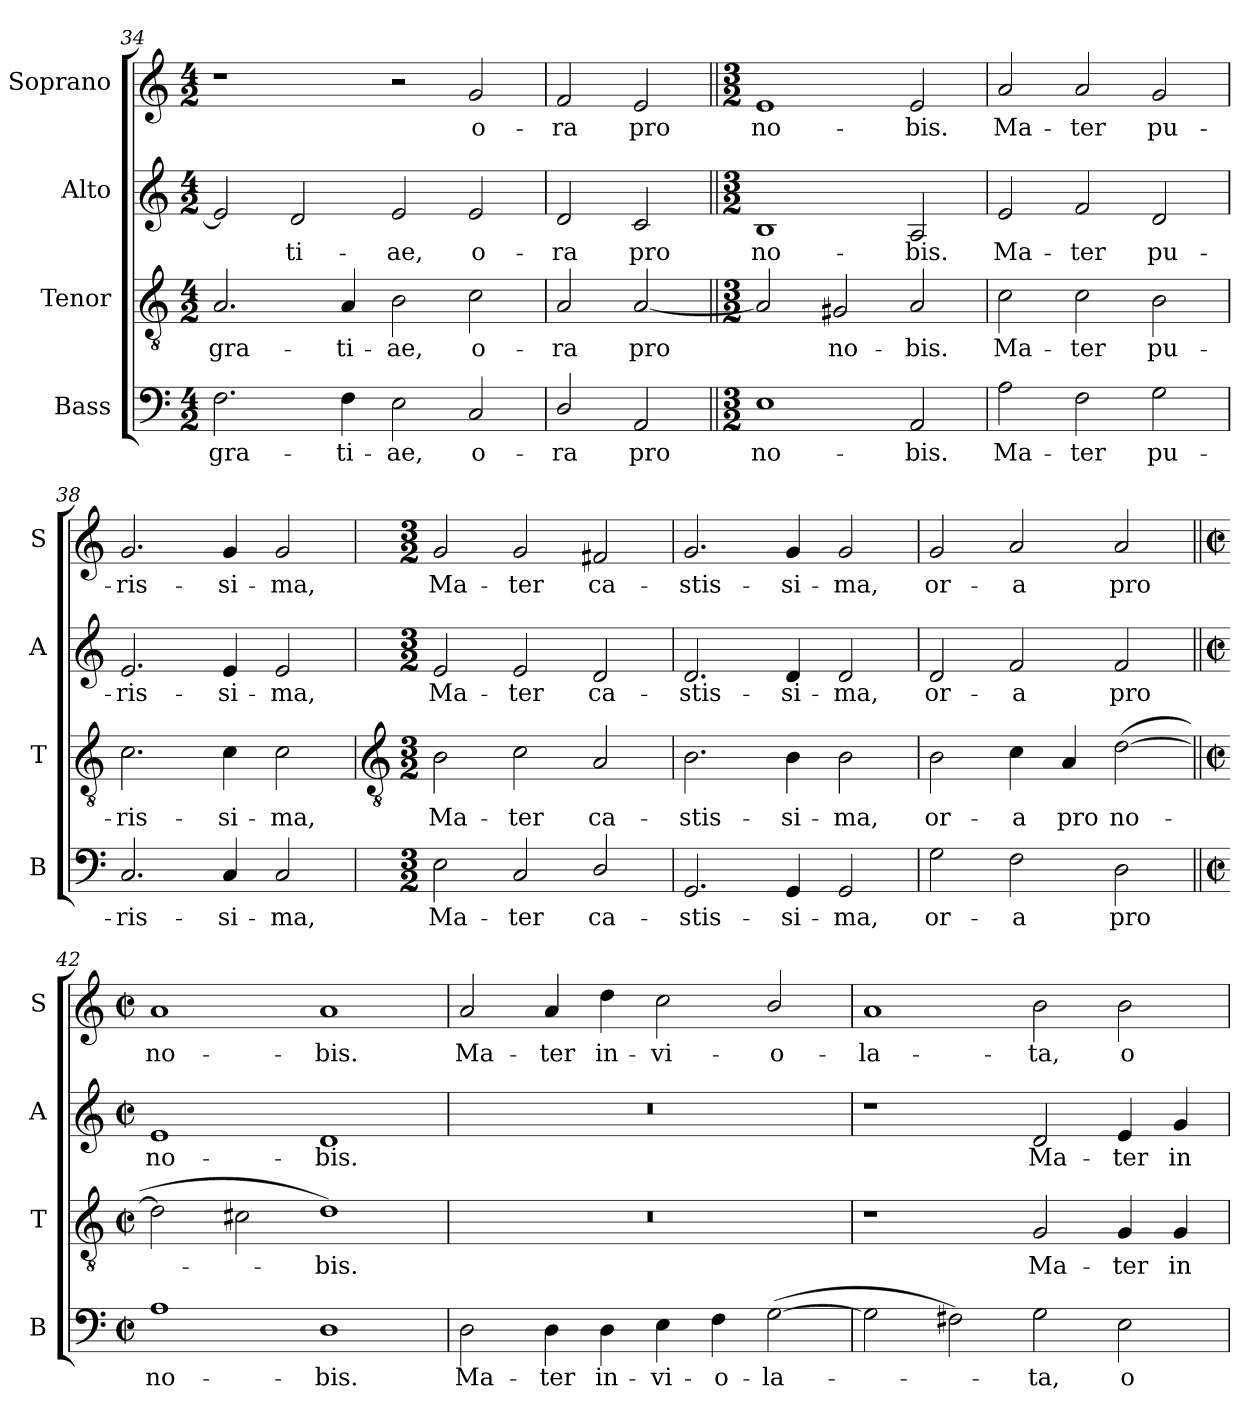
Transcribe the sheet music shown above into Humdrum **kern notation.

**kern	**text	**kern	**text	**kern	**text	**kern	**text
*part4	*part4	*part3	*part3	*part2	*part2	*part1	*part1
*staff4	*staff4	*staff3	*staff3	*staff2	*staff2	*staff1	*staff1
*I"Bass	*	*I"Tenor	*	*I"Alto	*	*I"Soprano	*
*I'B	*	*I'T	*	*I'A	*	*I'S	*
*clefF4	*	*clefGv2	*	*clefG2	*	*clefG2	*
*k[]	*	*k[]	*	*k[]	*	*k[]	*
*C:	*	*C:	*	*C:	*	*C:	*
*M4/2	*	*M4/2	*	*M4/2	*	*M4/2	*
=34	=34	=34	=34	=34	=34	=34	=34
!	!LO:LY:b	!	!LO:LY:b	!	!	!	!
2.F	gra-	2.A	gra-	2e]	.	1r	.
!	!	!	!	!	!LO:LY:b	!	!
.	.	.	.	2d	ti-	.	.
!	!LO:LY:b	!	!LO:LY:b	!	!	!	!
4F	-ti-	4A	-ti-	.	.	.	.
!	!LO:LY:b	!	!LO:LY:b	!	!LO:LY:b	!	!
2E	-ae,	2B	-ae,	2e	-ae,	2r	.
!	!LO:LY:b	!	!LO:LY:b	!	!LO:LY:b	!	!LO:LY:b
2C	o-	2c	o-	2e	o-	2g	o-
=35	=35	=35	=35	=35	=35	=35	=35
!	!LO:LY:b	!	!LO:LY:b	!	!LO:LY:b	!	!LO:LY:b
2D/	-ra	2A	-ra	2d	-ra	2f	-ra
!	!LO:LY:b	!	!LO:LY:b	!	!LO:LY:b	!	!LO:LY:b
2AA	pro	[2A	pro	2c	pro	2e	pro
=36||	=36||	=36||	=36||	=36||	=36||	=36||	=36||
*M3/2	*	*M3/2	*	*M3/2	*	*M3/2	*
!	!LO:LY:b	!	!	!	!LO:LY:b	!	!LO:LY:b
1E	no-	2A]	.	1B	no-	1e	no-
!	!	!	!LO:LY:b	!	!	!	!
.	.	2G#X	no-	.	.	.	.
!	!LO:LY:b	!	!LO:LY:b	!	!LO:LY:b	!	!LO:LY:b
2AA	-bis.	2A	-bis.	2A	-bis.	2e	-bis.
=37	=37	=37	=37	=37	=37	=37	=37
!	!LO:LY:b	!	!LO:LY:b	!	!LO:LY:b	!	!LO:LY:b
2A	Ma-	2c	Ma-	2e	Ma-	2a	Ma-
!	!LO:LY:b	!	!LO:LY:b	!	!LO:LY:b	!	!LO:LY:b
2F	-ter	2c	-ter	2f	-ter	2a	-ter
!	!LO:LY:b	!	!LO:LY:b	!	!LO:LY:b	!	!LO:LY:b
2G	pu-	2B	pu-	2d	pu-	2g	pu-
=38	=38	=38	=38	=38	=38	=38	=38
!	!LO:LY:b	!	!LO:LY:b	!	!LO:LY:b	!	!LO:LY:b
2.C	-ris-	2.c	-ris-	2.e	-ris-	2.g	-ris-
!	!LO:LY:b	!	!LO:LY:b	!	!LO:LY:b	!	!LO:LY:b
4C	-si-	4c	-si-	4e	-si-	4g	-si-
!	!LO:LY:b	!	!LO:LY:b	!	!LO:LY:b	!	!LO:LY:b
2C	-ma,	2c	-ma,	2e	-ma,	2g	-ma,
!!LO:LB:g=z
=39	=39	=39	=39	=39	=39	=39	=39
*	*	*clefGv2	*	*	*	*	*
*M3/2	*	*M3/2	*	*M3/2	*	*M3/2	*
!	!LO:LY:b	!	!LO:LY:b	!	!LO:LY:b	!	!LO:LY:b
2E	Ma-	2B	Ma-	2e	Ma-	2g	Ma-
!	!LO:LY:b	!	!LO:LY:b	!	!LO:LY:b	!	!LO:LY:b
2C	-ter	2c	-ter	2e	-ter	2g	-ter
!	!LO:LY:b	!	!LO:LY:b	!	!LO:LY:b	!	!LO:LY:b
2D/	ca-	2A	ca-	2d	ca-	2f#X	ca-
=40	=40	=40	=40	=40	=40	=40	=40
!	!LO:LY:b	!	!LO:LY:b	!	!LO:LY:b	!	!LO:LY:b
2.GG	-stis-	2.B	-stis-	2.d	-stis-	2.g	-stis-
!	!LO:LY:b	!	!LO:LY:b	!	!LO:LY:b	!	!LO:LY:b
4GG	-si-	4B	-si-	4d	-si-	4g	-si-
!	!LO:LY:b	!	!LO:LY:b	!	!LO:LY:b	!	!LO:LY:b
2GG	-ma,	2B	-ma,	2d	-ma,	2g	-ma,
=41	=41	=41	=41	=41	=41	=41	=41
!	!LO:LY:b	!	!LO:LY:b	!	!LO:LY:b	!	!LO:LY:b
2G	or-	2B	or-	2d	or-	2g	or-
!	!LO:LY:b	!	!LO:LY:b	!	!LO:LY:b	!	!LO:LY:b
2F	-a	4c	-a	2f	-a	2a	-a
!	!	!	!LO:LY:b	!	!	!	!
.	.	4A	pro	.	.	.	.
!	!LO:LY:b	!	!LO:LY:b	!	!LO:LY:b	!	!LO:LY:b
2D	pro	(>[2d	no-	2f	pro	2a	pro
=42||	=42||	=42||	=42||	=42||	=42||	=42||	=42||
*M4/2	*	*M4/2	*	*M4/2	*	*M4/2	*
*met(c|)	*	*met(c|)	*	*met(c|)	*	*met(c|)	*
!	!LO:LY:b	!	!	!	!LO:LY:b	!	!LO:LY:b
1A	no-	2d]	.	1e	no-	1a	no-
.	.	2c#X	.	.	.	.	.
!	!LO:LY:b	!	!LO:LY:b	!	!LO:LY:b	!	!LO:LY:b
1D	-bis.	1d)	bis.	1d	-bis.	1a	-bis.
=43	=43	=43	=43	=43	=43	=43	=43
!	!LO:LY:b	!	!	!	!	!	!LO:LY:b
2D	Ma-	0r	.	0r	.	2a	Ma-
!	!LO:LY:b	!	!	!	!	!	!LO:LY:b
4D	-ter	.	.	.	.	4a	-ter
!	!LO:LY:b	!	!	!	!	!	!LO:LY:b
4D	in-	.	.	.	.	4dd	in-
!	!LO:LY:b	!	!	!	!	!	!LO:LY:b
4E	-vi-	.	.	.	.	2cc	-vi-
!	!LO:LY:b	!	!	!	!	!	!
4F	-o-	.	.	.	.	.	.
!	!LO:LY:b	!	!	!	!	!	!LO:LY:b
(>[2G	-la-	.	.	.	.	2b/	-o-
=44	=44	=44	=44	=44	=44	=44	=44
!	!	!	!	!	!	!	!LO:LY:b
2G]	.	1r	.	1r	.	1a	-la-
2F#X)	.	.	.	.	.	.	.
!	!LO:LY:b	!	!LO:LY:b	!	!LO:LY:b	!	!LO:LY:b
2G	ta,	2G	Ma-	2d	Ma-	2b	-ta,
!	!LO:LY:b	!	!LO:LY:b	!	!LO:LY:b	!	!LO:LY:b
2E	o-	4G	-ter	4e	-ter	2b	o-
!	!	!	!LO:LY:b	!	!LO:LY:b	!	!
.	.	4G	in-	4g	in-	.	.
=	=	=	=	=	=	=	=
*-	*-	*-	*-	*-	*-	*-	*-
